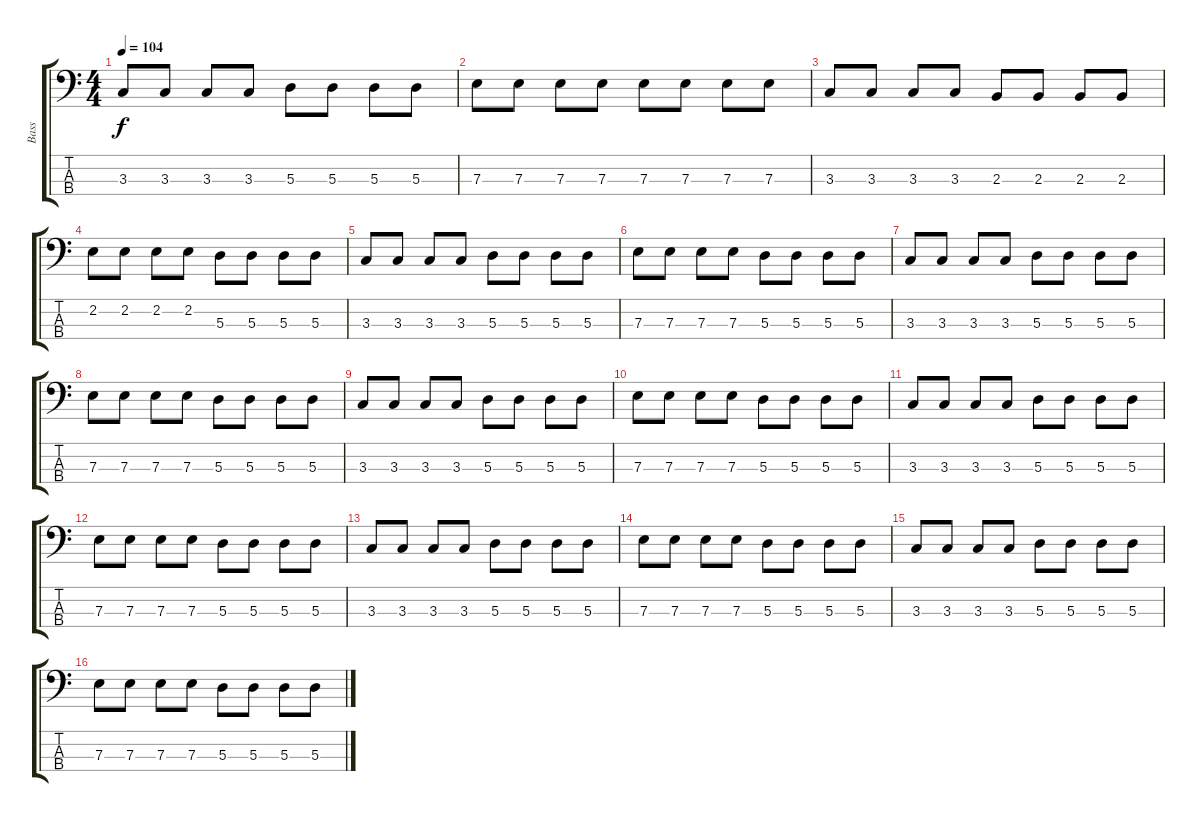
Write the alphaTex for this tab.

\track ("Bass" "Bass") {instrument electricbassfinger}
\staff {score tabs}
\tuning (G2 D2 A1 E1) {hide}
\ts (4 4)
\tempo 104
\clef f4
\ks c
3.3.8{dy f} 3.3.8 3.3.8 3.3.8 5.3.8 5.3.8 5.3.8 5.3.8 |
7.3.8 7.3.8 7.3.8 7.3.8 7.3.8 7.3.8 7.3.8 7.3.8 |
3.3.8 3.3.8 3.3.8 3.3.8 2.3.8 2.3.8 2.3.8 2.3.8 |
2.2.8 2.2.8 2.2.8 2.2.8 5.3.8 5.3.8 5.3.8 5.3.8 |
3.3.8 3.3.8 3.3.8 3.3.8 5.3.8 5.3.8 5.3.8 5.3.8 |
7.3.8 7.3.8 7.3.8 7.3.8 5.3.8 5.3.8 5.3.8 5.3.8 |
3.3.8 3.3.8 3.3.8 3.3.8 5.3.8 5.3.8 5.3.8 5.3.8 |
7.3.8 7.3.8 7.3.8 7.3.8 5.3.8 5.3.8 5.3.8 5.3.8 |
3.3.8 3.3.8 3.3.8 3.3.8 5.3.8 5.3.8 5.3.8 5.3.8 |
7.3.8 7.3.8 7.3.8 7.3.8 5.3.8 5.3.8 5.3.8 5.3.8 |
3.3.8 3.3.8 3.3.8 3.3.8 5.3.8 5.3.8 5.3.8 5.3.8 |
7.3.8 7.3.8 7.3.8 7.3.8 5.3.8 5.3.8 5.3.8 5.3.8 |
3.3.8 3.3.8 3.3.8 3.3.8 5.3.8 5.3.8 5.3.8 5.3.8 |
7.3.8 7.3.8 7.3.8 7.3.8 5.3.8 5.3.8 5.3.8 5.3.8 |
3.3.8 3.3.8 3.3.8 3.3.8 5.3.8 5.3.8 5.3.8 5.3.8 |
7.3.8 7.3.8 7.3.8 7.3.8 5.3.8 5.3.8 5.3.8 5.3.8
